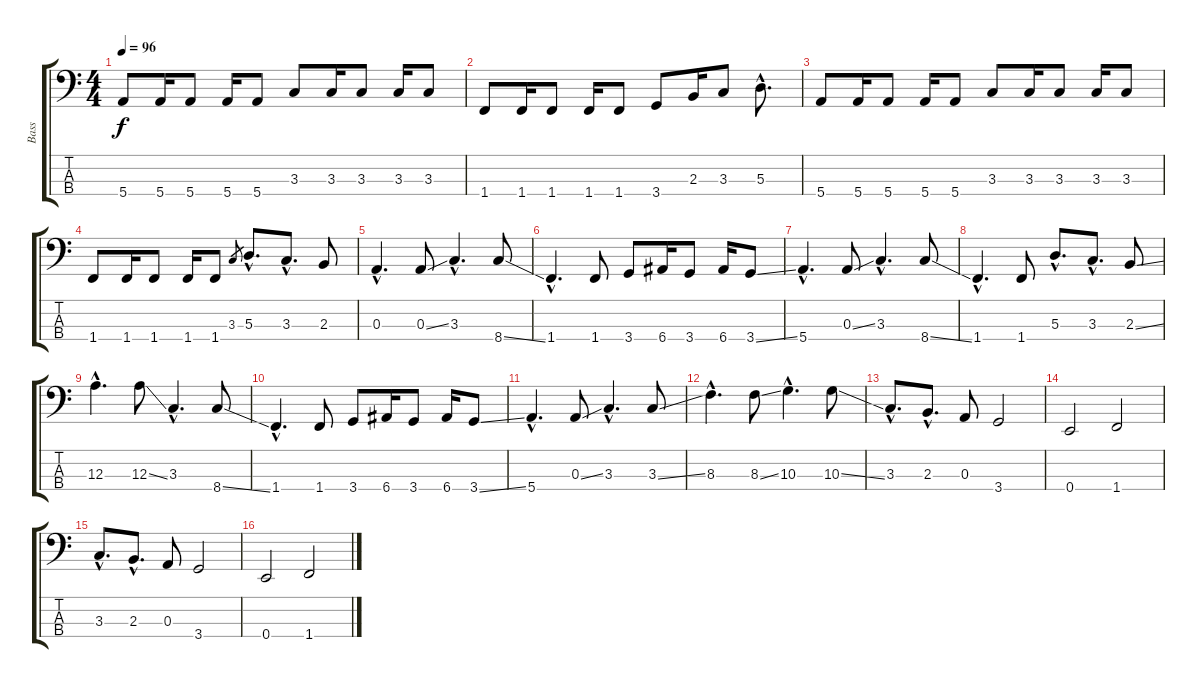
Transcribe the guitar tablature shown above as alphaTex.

\track ("Bass" "Bass") {instrument electricbassfinger}
\staff {score tabs}
\tuning (G2 D2 A1 E1) {hide}
\ts (4 4)
\tempo 96
\clef f4
\ks c
5.4.8{dy f} 5.4.16 5.4.8 5.4.16 5.4.8 3.3.8 3.3.16 3.3.8 3.3.16 3.3.8 |
1.4.8 1.4.16 1.4.8 1.4.16 1.4.8 3.4.8 2.3.16 3.3.8 5.3{hac}.8{d} |
5.4.8 5.4.16 5.4.8 5.4.16 5.4.8 3.3.8 3.3.16 3.3.8 3.3.16 3.3.8 |
1.4.8 1.4.16 1.4.8 1.4.16 1.4.8 3.3.8{gr} 5.3{hac}.8{d} 3.3{hac}.8{d} 2.3.8 |
0.3{hac}.4{d} 0.3{ss}.8 3.3{hac}.4{d} 8.4{ss}.8 |
1.4{hac}.4{d} 1.4.8 3.4.8 6.4.16 3.4.8 6.4.16 3.4{ss}.8 |
5.4{hac}.4{d} 0.3{ss}.8 3.3{hac}.4{d} 8.4{ss}.8 |
1.4{hac}.4{d} 1.4.8 5.3{hac}.8{d} 3.3{hac}.8{d} 2.3{ss}.8 |
12.3{hac}.4{d} 12.3{ss}.8 3.3{hac}.4{d} 8.4{ss}.8 |
1.4{hac}.4{d} 1.4.8 3.4.8 6.4.16 3.4.8 6.4.16 3.4{ss}.8 |
5.4{hac}.4{d} 0.3{ss}.8 3.3{hac}.4{d} 3.3{ss}.8 |
8.3{hac}.4{d} 8.3{ss}.8 10.3{hac}.4{d} 10.3{ss}.8 |
3.3{hac}.8{d} 2.3{hac}.8{d} 0.3.8 3.4.2 |
0.4.2 1.4.2 |
3.3{hac}.8{d} 2.3{hac}.8{d} 0.3.8 3.4.2 |
0.4.2 1.4.2
